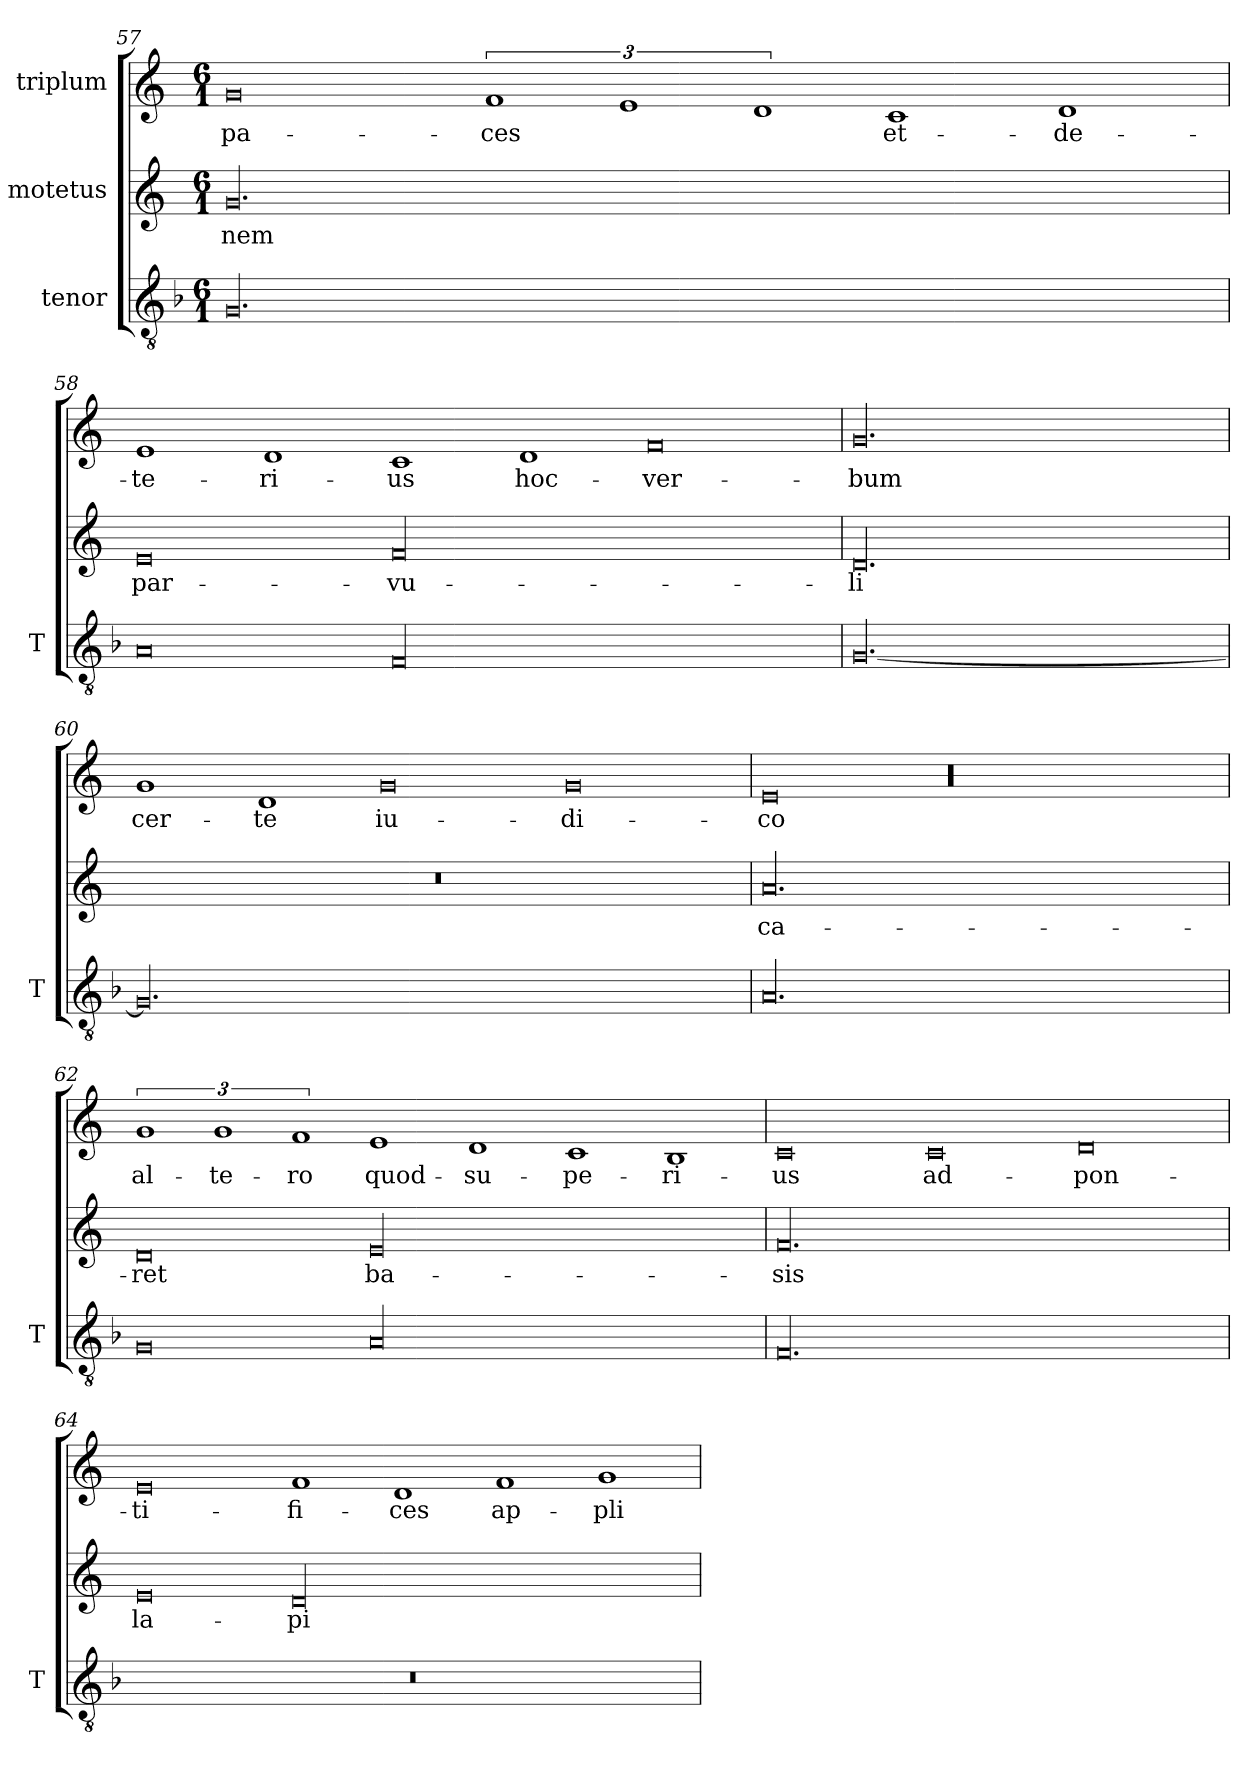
**kern	**kern	**text	**kern	**text
*part3	*part2	*part2	*part1	*part1
*staff3	*staff2	*staff2	*staff1	*staff1
*I"tenor	*I"motetus	*	*I"triplum	*
*I'T	*	*	*	*
*clefGv2	*clefG2	*	*clefG2	*
*k[b-]	*k[]	*	*k[]	*
*F:	*C:	*	*C:	*
*M6/1	*M6/1	*	*M6/1	*
=57	=57	=57	=57	=57
00.G/	00.g/	-nem	0g/	-pa-
.	.	.	3%2f/	-ces
.	.	.	3%2e/	.
.	.	.	3%2d/	.
.	.	.	1c/	et-
.	.	.	1d/	de-
!!LO:LB:g=z
=58	=58	=58	=58	=58
0A/	0e/	par-	1e/	-te-
.	.	.	1d/	-ri-
00F/	00f/	-vu-	1c/	-us
.	.	.	1d/	hoc-
.	.	.	0f/	ver-
=59	=59	=59	=59	=59
[00.G/	00.d/	-li	00.g/	-bum
=60	=60	=60	=60	=60
00.G/]	00.r	.	1g/	cer-
.	.	.	1d/	-te
.	.	.	0g/	iu-
.	.	.	0g/	-di-
=61	=61	=61	=61	=61
00.A/	00.a/	ca-	0e/	-co
.	.	.	00r	.
=62	=62	=62	=62	=62
0G/	0d/	-ret	3%2g/	al-
.	.	.	3%2g/	-te-
.	.	.	3%2f/	-ro
00A/	00e/	ba-	1e/	quod-
.	.	.	1d/	su-
.	.	.	1c/	-pe-
.	.	.	1B/	-ri-
!!LO:PB:g=z
=63	=63	=63	=63	=63
00.F/	00.f/	-sis	0c/	-us
.	.	.	0c/	ad-
.	.	.	0d/	pon-
=64	=64	=64	=64	=64
00.r	0e/	la-	0e/	-ti-
.	00d/	-pi-	1f/	-fi-
.	.	.	1d/	-ces
.	.	.	1f/	ap-
.	.	.	1g/	-pli-
=	=	=	=	=
*-	*-	*-	*-	*-
